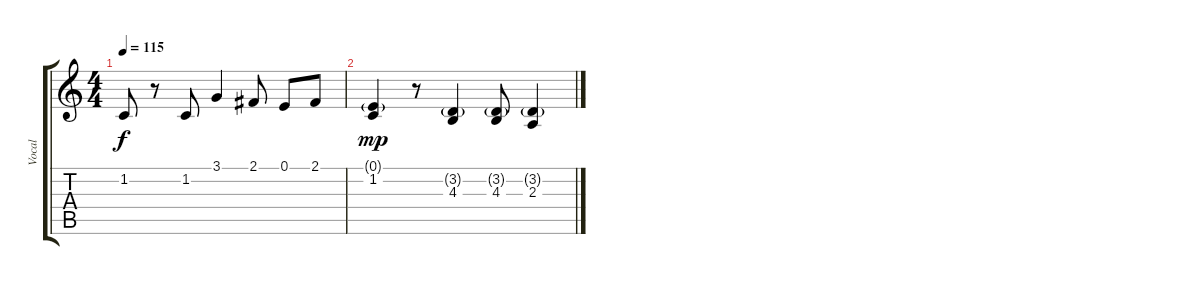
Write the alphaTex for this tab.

\track ("Vocal" "Vocal") {instrument acousticgrandpiano}
\staff {score tabs}
\tuning (E4 B3 G3 D3 A2 E2) {hide}
\ts (4 4)
\tempo 115
\clef g2
\ks c
1.2.8{dy f} r.8 1.2.8 3.1.4 2.1.8 0.1.8 2.1.8 |
(0.1{g} 1.2).4{dy mp} r.8 (3.2{g} 4.3).4 (3.2{g} 4.3).8 (3.2{g} 2.3).4
